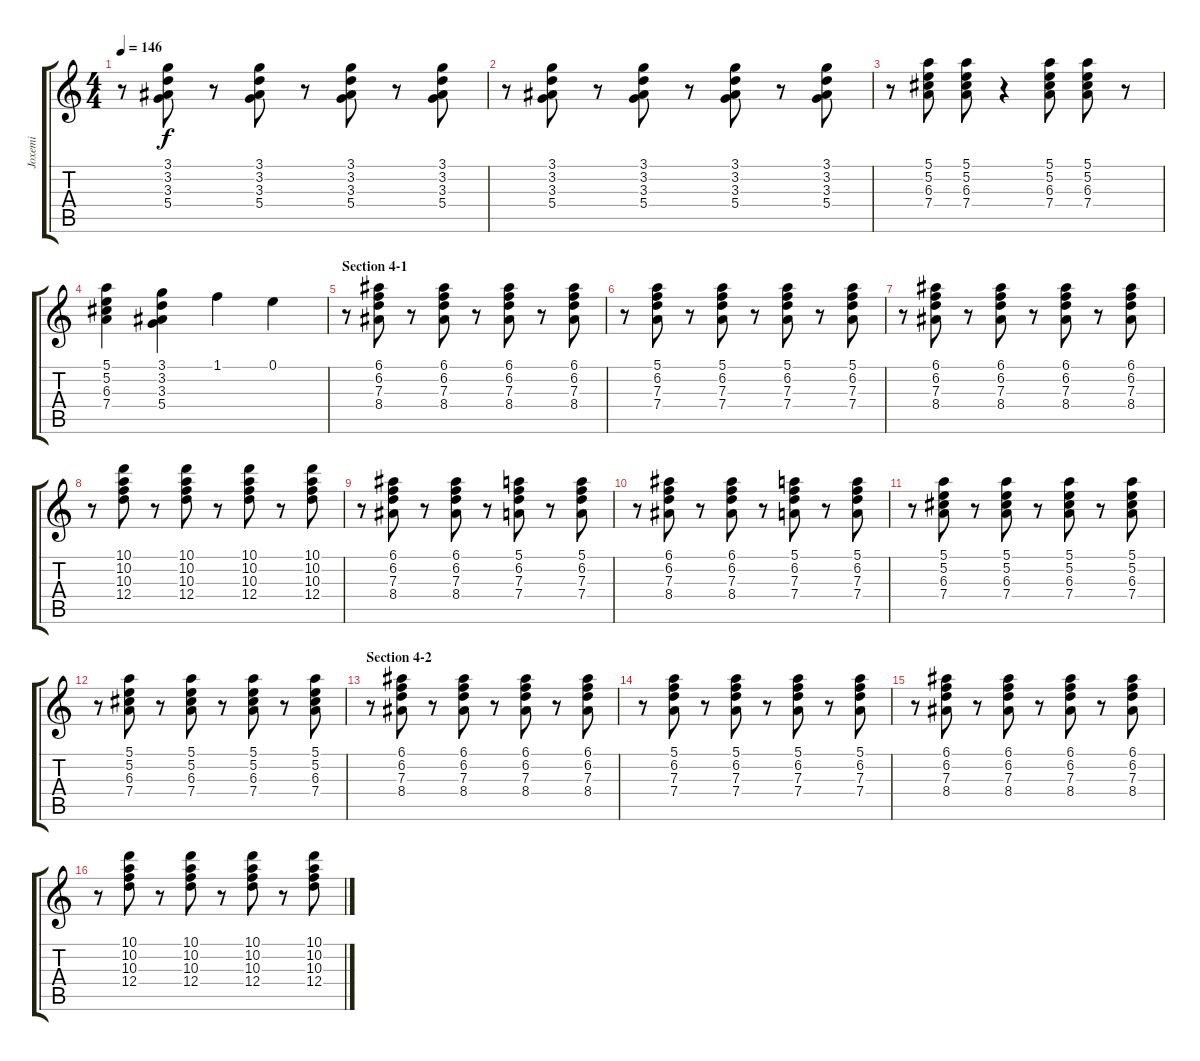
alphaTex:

\track ("Joxemi" "Joxemi") {instrument electricguitarclean}
\staff {score tabs}
\tuning (E4 B3 G3 D3 A2 E2) {hide}
\ts (4 4)
\tempo 146
\clef g2
\ks c
r.8{dy f} (3.1 3.2 3.3 5.4).8 r.8 (3.1 3.2 3.3 5.4).8 r.8 (3.1 3.2 3.3 5.4).8 r.8 (3.1 3.2 3.3 5.4).8 |
r.8 (3.1 3.2 3.3 5.4).8 r.8 (3.1 3.2 3.3 5.4).8 r.8 (3.1 3.2 3.3 5.4).8 r.8 (3.1 3.2 3.3 5.4).8 |
r.8 (5.1 5.2 6.3 7.4).8 (5.1 5.2 6.3 7.4).8 r.4 (5.1 5.2 6.3 7.4).8 (5.1 5.2 6.3 7.4).8 r.8 |
(5.1 5.2 6.3 7.4).4 (3.1 3.2 3.3 5.4).4 1.1.4 0.1.4 |
\section ("" "Section 4-1")
r.8 (6.1 6.2 7.3 8.4).8 r.8 (6.1 6.2 7.3 8.4).8 r.8 (6.1 6.2 7.3 8.4).8 r.8 (6.1 6.2 7.3 8.4).8 |
r.8 (5.1 6.2 7.3 7.4).8 r.8 (5.1 6.2 7.3 7.4).8 r.8 (5.1 6.2 7.3 7.4).8 r.8 (5.1 6.2 7.3 7.4).8 |
r.8 (6.1 6.2 7.3 8.4).8 r.8 (6.1 6.2 7.3 8.4).8 r.8 (6.1 6.2 7.3 8.4).8 r.8 (6.1 6.2 7.3 8.4).8 |
r.8 (10.1 10.2 10.3 12.4).8 r.8 (10.1 10.2 10.3 12.4).8 r.8 (10.1 10.2 10.3 12.4).8 r.8 (10.1 10.2 10.3 12.4).8 |
r.8 (6.1 6.2 7.3 8.4).8 r.8 (6.1 6.2 7.3 8.4).8 r.8 (5.1 6.2 7.3 7.4).8 r.8 (5.1 6.2 7.3 7.4).8 |
r.8 (6.1 6.2 7.3 8.4).8 r.8 (6.1 6.2 7.3 8.4).8 r.8 (5.1 6.2 7.3 7.4).8 r.8 (5.1 6.2 7.3 7.4).8 |
r.8 (5.1 5.2 6.3 7.4).8 r.8 (5.1 5.2 6.3 7.4).8 r.8 (5.1 5.2 6.3 7.4).8 r.8 (5.1 5.2 6.3 7.4).8 |
r.8 (5.1 5.2 6.3 7.4).8 r.8 (5.1 5.2 6.3 7.4).8 r.8 (5.1 5.2 6.3 7.4).8 r.8 (5.1 5.2 6.3 7.4).8 |
\section ("" "Section 4-2")
r.8 (6.1 6.2 7.3 8.4).8 r.8 (6.1 6.2 7.3 8.4).8 r.8 (6.1 6.2 7.3 8.4).8 r.8 (6.1 6.2 7.3 8.4).8 |
r.8 (5.1 6.2 7.3 7.4).8 r.8 (5.1 6.2 7.3 7.4).8 r.8 (5.1 6.2 7.3 7.4).8 r.8 (5.1 6.2 7.3 7.4).8 |
r.8 (6.1 6.2 7.3 8.4).8 r.8 (6.1 6.2 7.3 8.4).8 r.8 (6.1 6.2 7.3 8.4).8 r.8 (6.1 6.2 7.3 8.4).8 |
r.8 (10.1 10.2 10.3 12.4).8 r.8 (10.1 10.2 10.3 12.4).8 r.8 (10.1 10.2 10.3 12.4).8 r.8 (10.1 10.2 10.3 12.4).8
